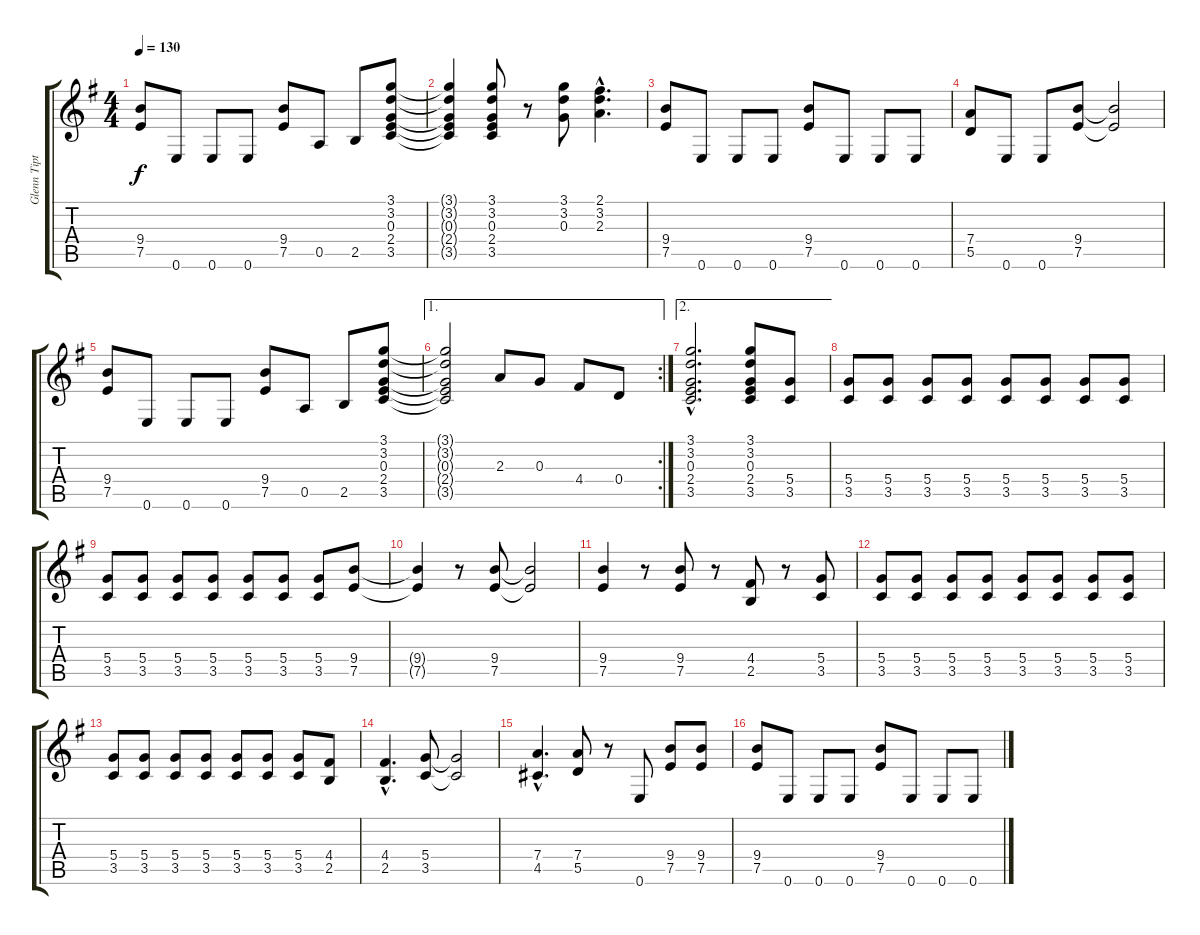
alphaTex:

\track ("Glenn Tipton" "Glenn Tipt") {instrument distortionguitar}
\staff {score tabs}
\tuning (E4 B3 G3 D3 A2 E2) {hide}
\ts (4 4)
\tempo 130
\clef g2
\ks g
(9.4 7.5).8{dy f} 0.6.8 0.6.8 0.6.8 (9.4 7.5).8 0.5.8 2.5.8 (3.1 3.2 0.3 2.4 3.5).8 |
(3.1{t} 3.2{t} 0.3{t} 2.4{t} 3.5{t}).4 (3.1 3.2 0.3 2.4 3.5).8 r.8 (3.1 3.2 0.3).8 (2.1{hac} 3.2{hac} 2.3{hac}).4{d} |
(9.4 7.5).8 0.6.8 0.6.8 0.6.8 (9.4 7.5).8 0.6.8 0.6.8 0.6.8 |
(7.4 5.5).8 0.6.8 0.6.8 (9.4 7.5).8 (9.4{t} 7.5{t}).2 |
(9.4 7.5).8 0.6.8 0.6.8 0.6.8 (9.4 7.5).8 0.5.8 2.5.8 (3.1 3.2 0.3 2.4 3.5).8 |
\ae 1
\rc 2
(3.1{t} 3.2{t} 0.3{t} 2.4{t} 3.5{t}).2 2.3.8 0.3.8 4.4.8 0.4.8 |
\ae 2
(3.1{hac} 3.2{hac} 0.3{hac} 2.4{hac} 3.5{hac}).2{d} (3.1 3.2 0.3 2.4 3.5).8 (5.4 3.5).8 |
(5.4 3.5).8 (5.4 3.5).8 (5.4 3.5).8 (5.4 3.5).8 (5.4 3.5).8 (5.4 3.5).8 (5.4 3.5).8 (5.4 3.5).8 |
(5.4 3.5).8 (5.4 3.5).8 (5.4 3.5).8 (5.4 3.5).8 (5.4 3.5).8 (5.4 3.5).8 (5.4 3.5).8 (9.4 7.5).8 |
(9.4{t} 7.5{t}).4 r.8 (9.4 7.5).8 (9.4{t} 7.5{t}).2 |
(9.4 7.5).4 r.8 (9.4 7.5).8 r.8 (4.4 2.5).8 r.8 (5.4 3.5).8 |
(5.4 3.5).8 (5.4 3.5).8 (5.4 3.5).8 (5.4 3.5).8 (5.4 3.5).8 (5.4 3.5).8 (5.4 3.5).8 (5.4 3.5).8 |
(5.4 3.5).8 (5.4 3.5).8 (5.4 3.5).8 (5.4 3.5).8 (5.4 3.5).8 (5.4 3.5).8 (5.4 3.5).8 (4.4 2.5).8 |
(4.4 2.5{hac}).4{d} (5.4 3.5).8 (5.4{t} 3.5{t}).2 |
(7.4{hac} 4.5{hac}).4{d} (7.4 5.5).8 r.8 0.6.8 (9.4 7.5).8 (9.4 7.5).8 |
(9.4 7.5).8 0.6.8 0.6.8 0.6.8 (9.4 7.5).8 0.6.8 0.6.8 0.6.8
